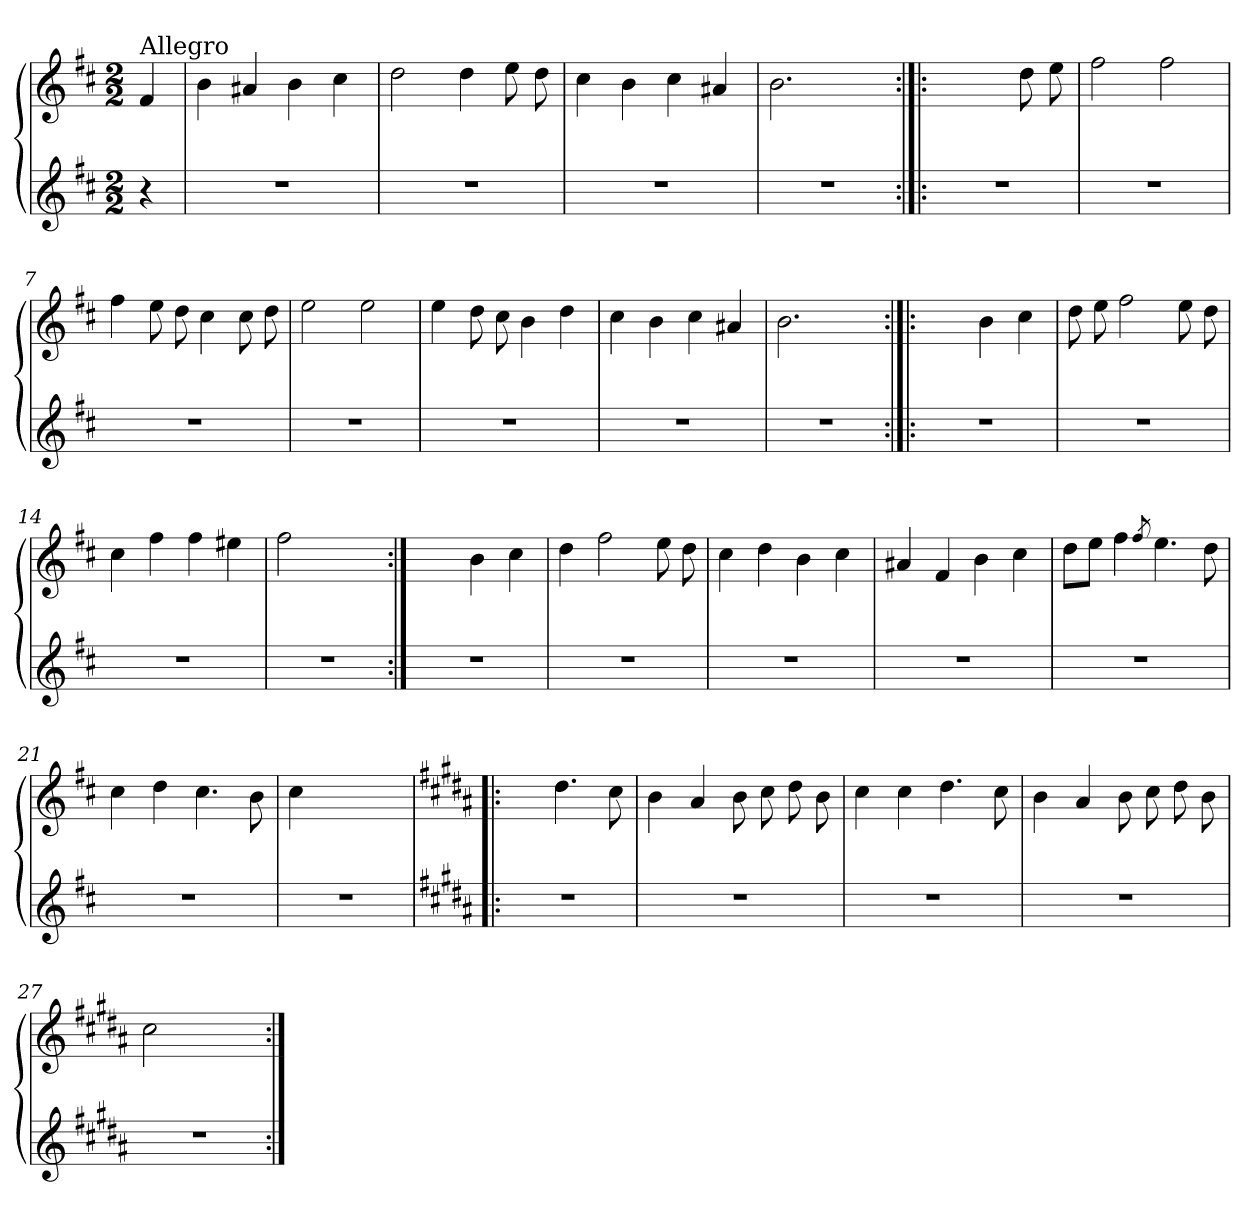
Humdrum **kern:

**kern	**kern
*part2	*part1
*staff2	*staff1
*clefG2	*clefG2
*k[f#c#]	*k[f#c#]
*b:	*b:
*M2/2	*M2/2
=	=
!	!LO:TX:a:t=Allegro
4r	4f#/
=1	=1
1r	4b\
.	4a#X/
.	4b\
.	4cc#\
=2	=2
1r	2dd\
.	4dd\
.	8ee\
.	8dd\
=3	=3
1r	4cc#\
.	4b\
.	4cc#\
.	4a#X/
=4	=4
1r	2.b\
.	4ryy
=5:|!|:	=5:|!|:
1r	2.ryy
.	8dd\
.	8ee\
!!LO:LB:g=z
=6	=6
1r	2ff#\
.	2ff#\
=7	=7
1r	4ff#\
.	8ee\
.	8dd\
.	4cc#\
.	8cc#\
.	8dd\
=8	=8
1r	2ee\
.	2ee\
=9	=9
1r	4ee\
.	8dd\
.	8cc#\
.	4b\
.	4dd\
=10	=10
1r	4cc#\
.	4b\
.	4cc#\
.	4a#X/
=11	=11
1r	2.b\
.	4ryy
=12:|!|:	=12:|!|:
1r	2ryy
.	4b\
.	4cc#\
=13	=13
1r	8dd\
.	8ee\
.	2ff#\
.	8ee\
.	8dd\
=14	=14
1r	4cc#\
.	4ff#\
.	4ff#\
.	4ee#X\
=15	=15
1r	2ff#\
.	2ryy
=16:|!	=16:|!
1r	2ryy
.	4b\
.	4cc#\
=17	=17
1r	4dd\
.	2ff#\
.	8ee\
.	8dd\
!!LO:LB:g=z
=18	=18
1r	4cc#\
.	4dd\
.	4b\
.	4cc#\
=19	=19
1r	4a#X/
.	4f#/
.	4b\
.	4cc#\
=20	=20
1r	8dd\L
.	8ee\J
.	4ff#\
.	8qff#/
.	4.ee\
.	8dd\
=21	=21
1r	4cc#\
.	4dd\
.	4.cc#\
.	8b\
=22	=22
1r	4cc#\
.	2.ryy
=23!|:	=23!|:
*k[f#c#g#d#a#]	*k[f#c#g#d#a#]
1r	2ryy
.	4.dd#\
.	8cc#\
=24	=24
1r	4b\
.	4a#/
.	8b\
.	8cc#\
.	8dd#\
.	8b\
=25	=25
1r	4cc#\
.	4cc#\
.	4.dd#\
.	8cc#\
=26	=26
1r	4b\
.	4a#/
.	8b\
.	8cc#\
.	8dd#\
.	8b\
=27	=27
1r	2cc#\
.	2ryy
=:|!	=:|!
*-	*-
